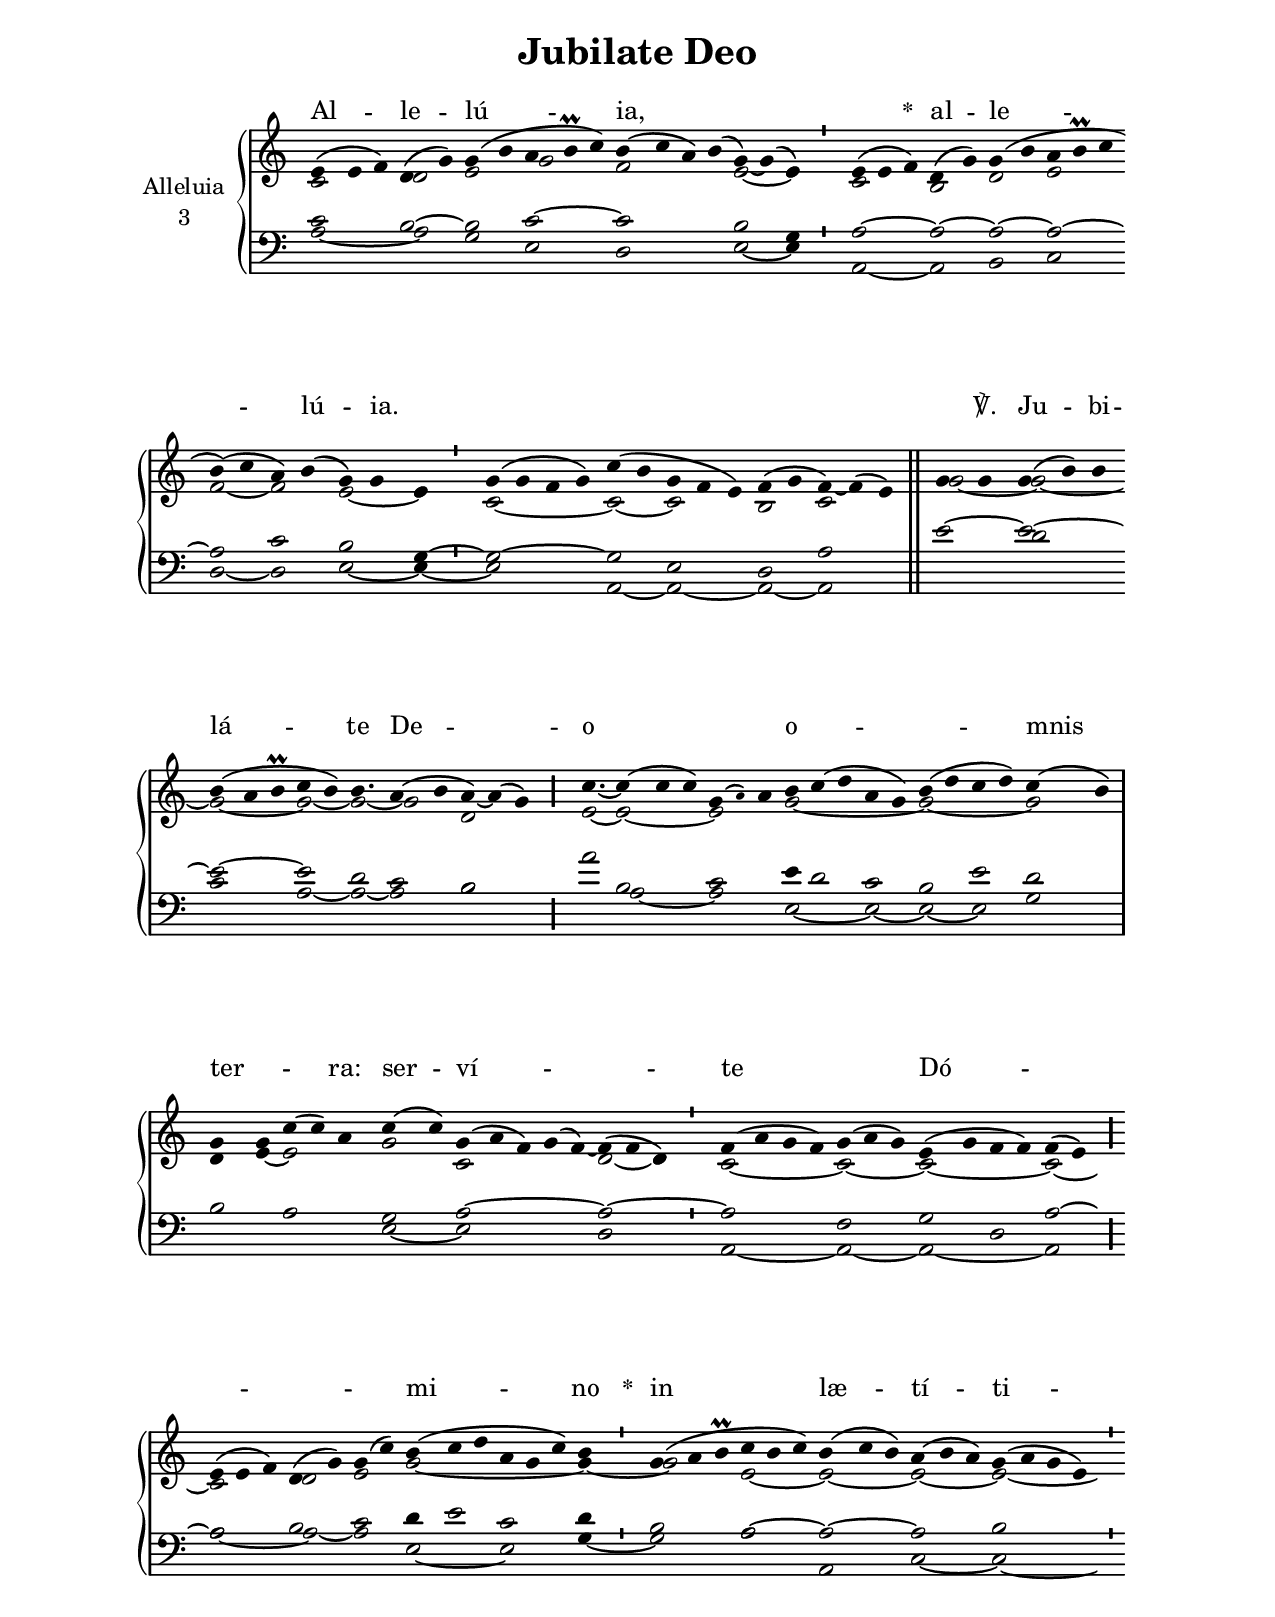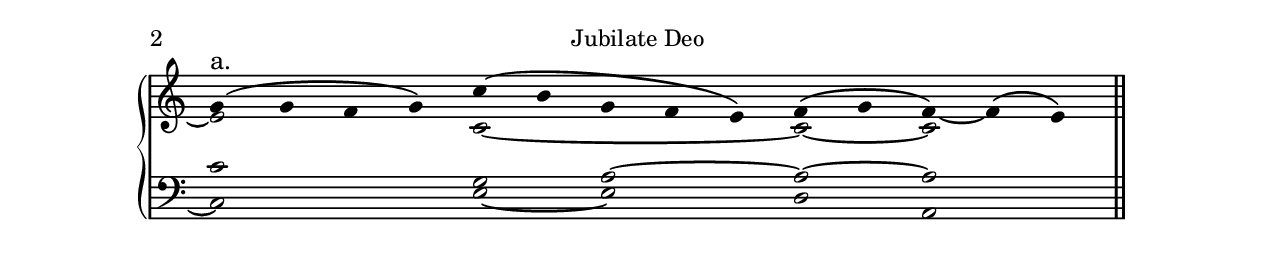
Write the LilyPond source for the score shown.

\version "2.18"
\include "gregorian.ly"
\include "noh2.ily"


%Page reference: page i.115
%(volume.page)

global = {
 \key e \phrygian
 \cadenzaOn 
}

\header {
  title = \markup \center-column {"Jubilate Deo" \vspace #1 }
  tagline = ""
  composer = ""
}

\paper {
 #(include-special-characters)
  oddHeaderMarkup = \markup \fill-line {
    \line {}
    \center-column {
      \on-the-fly #first-page     " "
      \on-the-fly #not-first-page "Jubilate Deo"
    }
    \line { \on-the-fly #print-page-number-check-first \fromproperty #'page:page-number-string }
  }
  evenHeaderMarkup = \markup \fill-line {
    \line { \on-the-fly #print-page-number-check-first \fromproperty #'page:page-number-string }
    \center-column { "Jubilate Deo" }
    \line {}
  }
}

chantText = \lyricmode {
Al -- le -- lú -- ia, _ _ 
\set stanza = " * " al -- le -- lú -- ia. _ _ _ _ _ ℣. 
Ju -- bi -- lá -- te De -- o _ _ 
o -- _ _ mnis ter -- _ _ ra: 
ser -- ví -- _ te _ Dó -- _ _ _ _ mi -- no 
\set stanza = " * " 
in læ -- tí -- ti -- a. _ _ _ _ _ _ _ _ }

chantMusic = {
\tieDown   e'4 ( e'4 f'4) d'4 ( g'4) g'4 ( b'4 a'4 b'\prall c''4) b'4 ( c''4 a'4) b'4 ( g'4) ~ g'4 ( e'4) \divisioMinima
 e'4 ( e'4 f'4) d'4 ( g'4) g'4 ( b'4 a'4 b'\prall c''4 \forceBreak
) b'4 ( c''4 a'4) b'4 ( g'4) g'4 e'4 \divisioMinima
 g'4 ( g'4 f'4 g'4) c''4 ( b'4 g'4 f'4 e'4) f'4 ( g'4 f'4) ~ f'4 ( e'4) \finalis
 g'4 g'4 g'4 ( b'4) b'4 \forceBreak
 b'4 ( a'4 b'\prall c''4 b'4) b'4. a'4 ( b'4 a'4) ~ a'4 ( g'4) \divisioMaior
 c''4. ~ c''4 ( c''4 c''4) g'4 ( \once \tweak #'font-size #-4 a' ) a'4 b'4 c''4 ( d''4 a'4 g'4) b'4 ( d''4 c''4 d''4) c''4 ( b'4) \divisioMaxima \forceBreak

 g'4 g'4 c''4 ( c''4) a'4 c''4 ( c''4) g'4 ( a'4 f'4) g'4 ( f'4) ~ f'4 ( f'4 d'4) \divisioMinima
 f'4 ( a'4 g'4 f'4) g'4 ( a'4 g'4) e'4 ( g'4 f'4 f'4) f'4 ( e'4) \divisioMaior \forceBreak

 e'4 ( e'4 f'4) d'4 ( g'4) g'4 ( c''4) b'4 ( c''4 d''4 a'4 g'4 c''4) b'4 \divisioMinima
 g'4 ( a'4 b'\prall c''4 b'4 c''4) b'4 ( c''4 b'4) a'4 ( b'4 a'4) g'4 ( a'4 g'4 e'4) \divisioMinima \forceBreak

 g'4 ( g'4 f'4 g'4) c''4 ( b'4 g'4 f'4 e'4) f'4 ( g'4 f'4) ~ f'4 ( e'4) \finalis

}

altoMusic = {
c'2*3/2 d'2 e'2 g'2*3/2 f'2*4/2 e'2 ~ e'4 \divisioMinima
c'2*3/2 b2 d'2 e'2*3/2 f'2 ~ f'2 e'2 ~ e'4 \divisioMinima
c'2*4/2 ~ c'2 ~ c'2*3/2 b2 c'2*3/2 \finalis
g'2 ~ g'2*3/2 ~ g'2*3/2 ~ g'2 ~ g'2*3/4 ~ g'2 d'2*3/2 \divisioMaior
e'2*3/4 ~ e'2*3/2 ~ e'2*3/2 g'2*5/2 ~ g'2*4/2 ~ g'2 \divisioMaxima
d'4 e'4 ~ e'2*3/2 g'2 c'2*5/2 d'2 ~ d'4 \divisioMinima
c'2*4/2 ~ c'2*3/2 ~ c'2*4/2 ~ c'2 ~ \divisioMaior
c'2*3/2 d'2 e'2 g'2*6/2 ~ g'4 ~ \divisioMinima
g'2*3/2 e'2*3/2 ~ e'2*3/2 ~ e'2*3/2 ~ e'2*4/2 ~ \divisioMinima
e'2*4/2 c'2*5/2 ~ c'2 ~ c'2*3/2 \finalis
}

tenorMusic = {
c'2*3/2 b2 ~ b2 c'2*3/2 ~ c'2*4/2 b2 g4 \divisioMinima
a2*3/2 ~ a2 ~ a2 ~ a2*3/2 ~ a2 c'2 b2 g4 ~ \divisioMinima
g2*4/2 ~ g2 e2*3/2 d2 a2*3/2 \finalis
e'2 ~ e'2*3/2 ~ e'2*3/2 ~ e'2 d'2*3/4 c'2 b2*3/2 \divisioMaior
r2*3/4 b2*3/2 c'2*3/2 e'4 d'2 c'2 b2 e'2 d'2 \divisioMaxima
b2 a2*3/2 g2 a2*5/2 ~ a2*3/2 ~ \divisioMinima
a2*4/2 f2*3/2 g2 d2 a2 ~ \divisioMaior
a2*3/2 b2 c'2 d'4 e'2 c'2*3/2 d'4 \divisioMinima
b2*3/2 a2*3/2 ~ a2*3/2 ~ a2*3/2 b2*4/2 \divisioMinima
c'2*4/2 g2 a2*3/2 ~ a2 ~ a2*3/2 \finalis
}

bassMusic = {
a2*3/2 ~ a2 g2 e2*3/2 d2*4/2 e2 ~ e4 \divisioMinima
a,2*3/2 ~ a,2 b,2 c2*3/2 d2 ~ d2 e2 ~ e4 ~ \divisioMinima
e2*4/2 a,2 ~ a,2*3/2 ~ a,2 ~ a,2*3/2 \finalis
r2 d'2*3/2 c'2*3/2 a2 ~ a2*3/4 ~ a2 b2*3/2 \divisioMaior
a'2*3/4 a2*3/2 ~ a2*3/2 e2*3/2 ~ e2 ~ e2 ~ e2 g2 \divisioMaxima
r2*5/2 e2 ~ e2*5/2 d2*3/2 \divisioMinima
a,2*4/2 ~ a,2*3/2 ~ a,2*4/2 ~ a,2 \divisioMaior
a2*3/2 ~ a2 ~ a2 e2*3/2 ~ e2*3/2 g4 ~ \divisioMinima
g2*3/2 a2*3/2 a,2*3/2 c2*3/2 ~ c2*4/2 ~ \divisioMinima
c2*4/2 e2 ~ e2*3/2 d2 a,2*3/2 \finalis
}

voiceLines = {
\voiceLineStyle


}

\score{
  <<
    \new GrandStaff <<
      \set GrandStaff.autoBeaming = ##f
      \set GrandStaff.instrumentName = \markup \center-column {
        "Alleluia"
        "3"
      }
      \new Staff = up <<
        \new Voice = "chant" {
          \voiceOne \global \chantMusic
        }
        \new Voice {
          \voiceTwo \global \altoMusic
        }
      >>

      \new Staff = down <<
        \clef bass
        \new Voice {
          \voiceOne \global \tenorMusic
        }
        \new Voice {
          \voiceTwo \global \bassMusic
        }
	\new Voice {
        \voiceThree \global \voiceLines
        }
      >>
    >>
    \new Lyrics \lyricsto chant {
      \chantText
    }
  >>
  \layout{
  }
  \midi{
    \tempo 4 = 125
  }
}
